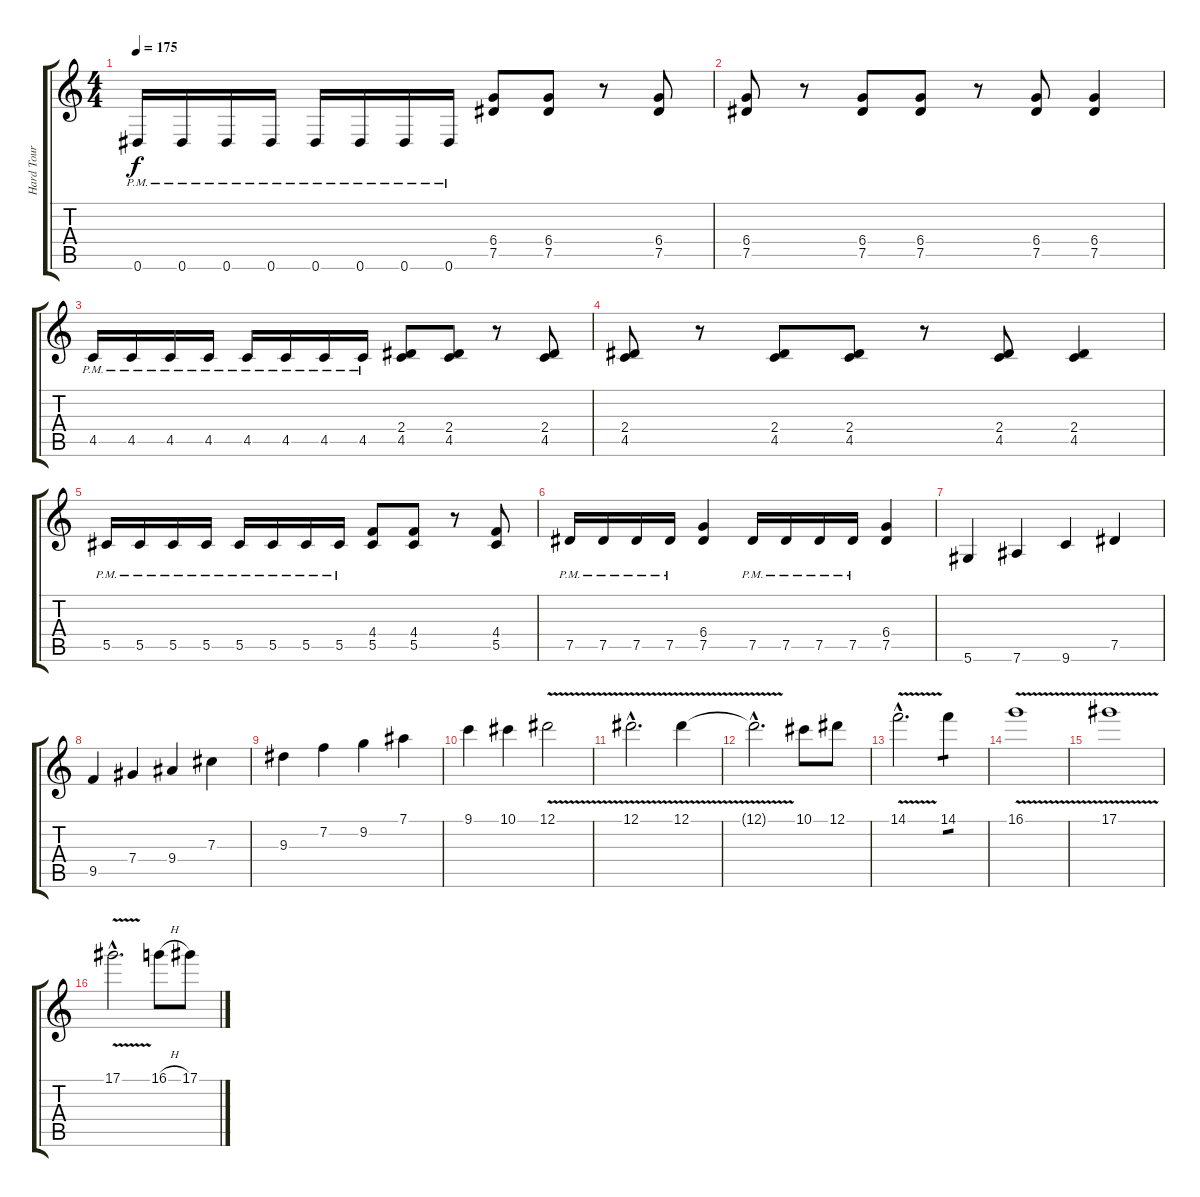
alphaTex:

\track ("Hard Tour" "Hard Tour") {instrument distortionguitar}
\staff {score tabs}
\tuning (Eb4 Bb3 Gb3 Db3 Ab2 Eb2) {hide}
\ts (4 4)
\tempo 175
\clef g2
\ks c
0.6{pm}.16{dy f} 0.6{pm}.16 0.6{pm}.16 0.6{pm}.16 0.6{pm}.16 0.6{pm}.16 0.6{pm}.16 0.6{pm}.16 (6.4 7.5).8 (6.4 7.5).8 r.8 (6.4 7.5).8 |
(6.4 7.5).8 r.8 (6.4 7.5).8 (6.4 7.5).8 r.8 (6.4 7.5).8 (6.4 7.5).4 |
4.5{pm}.16 4.5{pm}.16 4.5{pm}.16 4.5{pm}.16 4.5{pm}.16 4.5{pm}.16 4.5{pm}.16 4.5{pm}.16 (2.4 4.5).8 (2.4 4.5).8 r.8 (2.4 4.5).8 |
(2.4 4.5).8 r.8 (2.4 4.5).8 (2.4 4.5).8 r.8 (2.4 4.5).8 (2.4 4.5).4 |
5.5{pm}.16 5.5{pm}.16 5.5{pm}.16 5.5{pm}.16 5.5{pm}.16 5.5{pm}.16 5.5{pm}.16 5.5{pm}.16 (4.4 5.5).8 (4.4 5.5).8 r.8 (4.4 5.5).8 |
7.5{pm}.16 7.5{pm}.16 7.5{pm}.16 7.5{pm}.16 (6.4 7.5).4 7.5{pm}.16 7.5{pm}.16 7.5{pm}.16 7.5{pm}.16 (6.4 7.5).4 |
5.6.4{volume 16} 7.6.4 9.6.4 7.5.4 |
9.5.4 7.4.4 9.4.4 7.3.4 |
9.3.4 7.2.4 9.2.4 7.1.4 |
9.1.4 10.1.4 12.1{v}.2 |
12.1{v hac}.2{d} 12.1{v}.4 |
12.1{hac t}.2{d} 10.1.8 12.1.8 |
14.1{v hac}.2{d} 14.1.4{tp 1} |
16.1{v}.1 |
17.1{v}.1 |
17.1{v hac}.2{d} 16.1{h}.8 17.1.8
